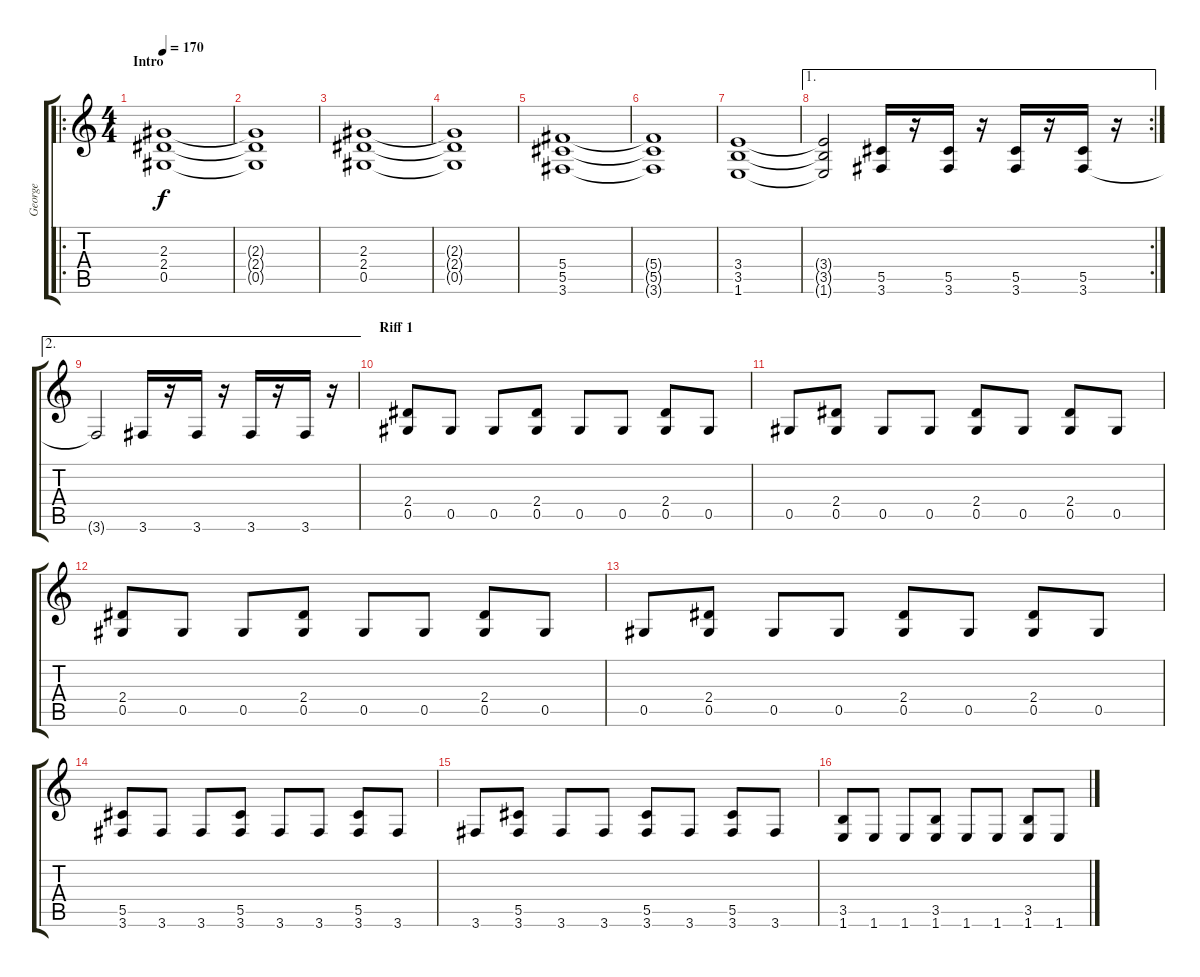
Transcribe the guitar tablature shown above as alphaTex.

\track ("George" "George") {instrument distortionguitar}
\staff {score tabs}
\tuning (Eb4 Bb3 Gb3 Db3 Ab2 Eb2) {hide}
\ro
\ts (4 4)
\section ("" "Intro")
\tempo 170
\clef g2
\ks c
(2.3 2.4 0.5).1{dy f instrument distortionguitar} |
(2.3{t} 2.4{t} 0.5{t}).1 |
(2.3 2.4 0.5).1 |
(2.3{t} 2.4{t} 0.5{t}).1 |
(5.4 5.5 3.6).1 |
(5.4{t} 5.5{t} 3.6{t}).1 |
(3.4 3.5 1.6).1 |
\ae 1
\rc 2
(3.4{t} 3.5{t} 1.6{t}).2 (5.5 3.6).16 r.16 (5.5 3.6).16 r.16 (5.5 3.6).16 r.16 (5.5 3.6).16 r.16 |
\ae 2
3.6{t}.2 3.6.16 r.16 3.6.16 r.16 3.6.16 r.16 3.6.16 r.16 |
\section ("" "Riff 1")
(2.4 0.5).8 0.5.8 0.5.8 (2.4 0.5).8 0.5.8 0.5.8 (2.4 0.5).8 0.5.8 |
0.5.8 (2.4 0.5).8 0.5.8 0.5.8 (2.4 0.5).8 0.5.8 (2.4 0.5).8 0.5.8 |
(2.4 0.5).8 0.5.8 0.5.8 (2.4 0.5).8 0.5.8 0.5.8 (2.4 0.5).8 0.5.8 |
0.5.8 (2.4 0.5).8 0.5.8 0.5.8 (2.4 0.5).8 0.5.8 (2.4 0.5).8 0.5.8 |
(5.5 3.6).8 3.6.8 3.6.8 (5.5 3.6).8 3.6.8 3.6.8 (5.5 3.6).8 3.6.8 |
3.6.8 (5.5 3.6).8 3.6.8 3.6.8 (5.5 3.6).8 3.6.8 (5.5 3.6).8 3.6.8 |
(3.5 1.6).8 1.6.8 1.6.8 (3.5 1.6).8 1.6.8 1.6.8 (3.5 1.6).8 1.6.8
